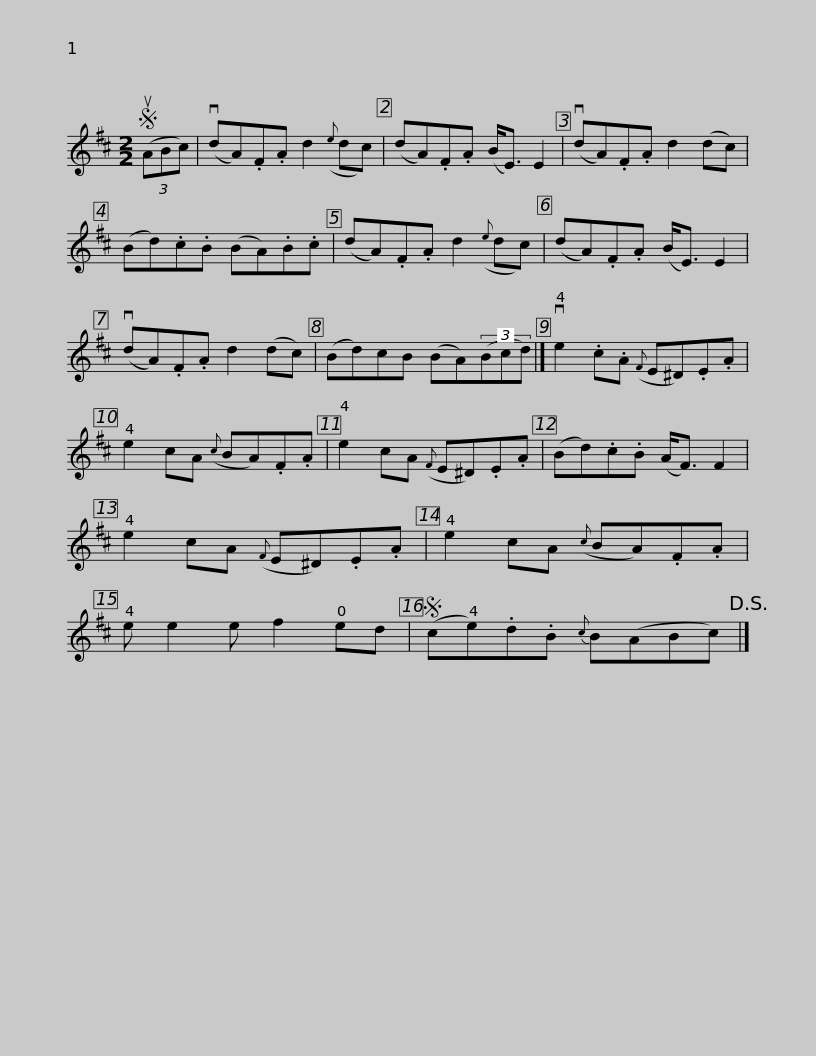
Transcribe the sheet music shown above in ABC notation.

X:1
L:1/8
M:2/2
I:linebreak $
K:D
V:1 treble
V:1
S (3(uABc) | (vdA).F.A d2({e} dc) | (dA).F.A (B<E) E2 | (vdA).F.A d2 (dc) | (Bd).c.B (BA).B.c | %5
 (dA).F.A d2({e} dc) |$ (dA).F.A (B<E) E2 | (vdA).F.A d2 (dc) | (Bd)cB (BA)(3(Bcd) |] ve2 .c.A({F} E^D).E.A | %10
 e2 cA({c} BA).F.A |$ e2 cA({F} E^D).E.A | (Bd).c.B (A<F) F2 | e2 cA({F} E^D).E.A | e2 cA({c} BA).F.A | %15
 e e2 e f2 ed |$S (ce).d.B{c} B(ABc)!D.S.! |] %17
